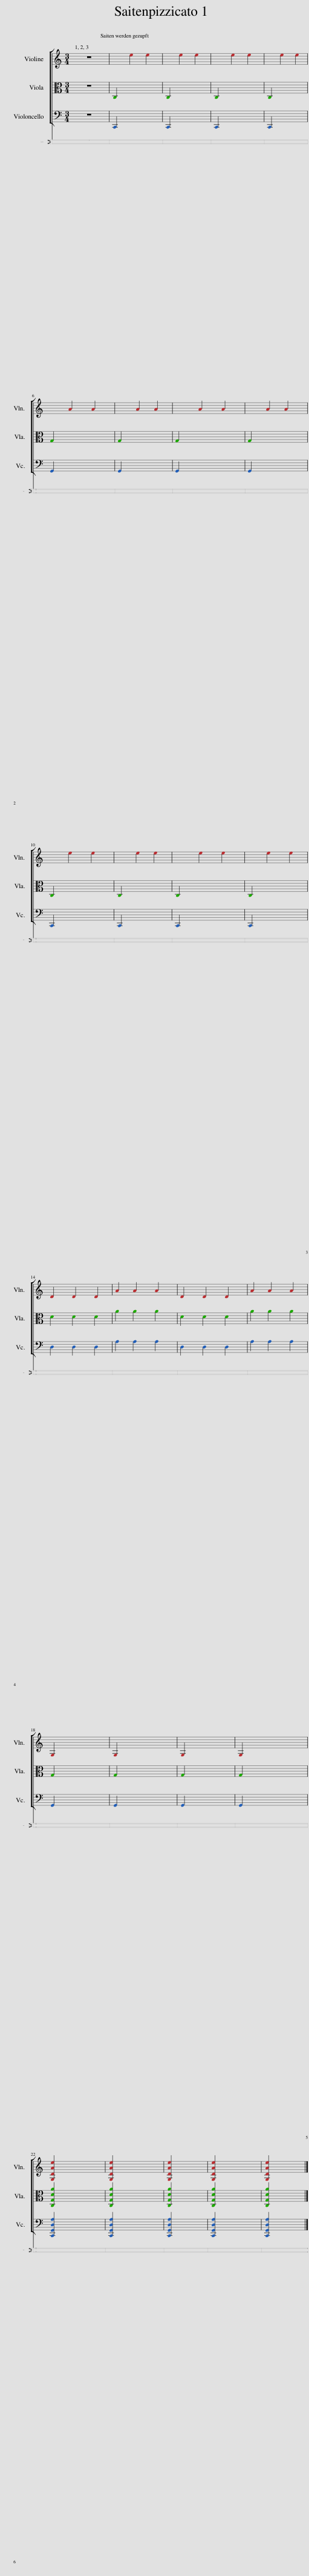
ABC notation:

X:1
%%score [ 1 2 3 ] { 4 | 5 }
L:1/8
Q:1/4=64
M:3/4
I:linebreak $
K:C
V:1 treble
V:2 alto
V:3 bass
V:4 treble
V:5 bass
V:1
 z6 | x2 e2 e2 | x2 e2 e2 | x2 e2 e2 | x2 e2 e2 |$ %5
 x2 A2 A2 | x2 A2 A2 | x2 A2 A2 | x2 A2 A2 |$ x2 e2 e2 | %10
 x2 e2 e2 | x2 e2 e2 | x2 e2 e2 |$ D2 D2 D2 | A2 A2 A2 | %15
 D2 D2 D2 | A2 A2 A2 |$ G,2 x2 x2 | G,2 x2 x2 | G,2 x2 x2 | %20
 G,2 x2 x2 |$ [G,DAe]2 x2 x2 | [G,DAe]2 x2 x2 | [G,DAe]2 x2 x2 | [G,DAe]2 x2 x2 | %25
 [G,DAe]2 x2 x2 |] %26
V:2
 z6 | C,2 x2 x2 | C,2 x2 x2 | C,2 x2 x2 | C,2 x2 x2 |$ %5
 G,2 x2 x2 | G,2 x2 x2 | G,2 x2 x2 | G,2 x2 x2 |$ C,2 x2 x2 | %10
 C,2 x2 x2 | C,2 x2 x2 | C,2 x2 x2 |$ D2 D2 D2 | A2 A2 A2 | %15
 D2 D2 D2 | A2 A2 A2 |$ G,2 x2 x2 | G,2 x2 x2 | G,2 x2 x2 | %20
 G,2 x2 x2 |$ [C,G,DA]2 x2 x2 | [C,G,DA]2 x2 x2 | [C,G,DA]2 x2 x2 | [C,G,DA]2 x2 x2 | %25
 [C,G,DA]2 x2 x2 |] %26
V:3
 z6 | C,,2 x2 x2 | C,,2 x2 x2 | C,,2 x2 x2 | C,,2 x2 x2 |$ %5
 G,,2 x2 x2 | G,,2 x2 x2 | G,,2 x2 x2 | G,,2 x2 x2 |$ C,,2 x2 x2 | %10
 C,,2 x2 x2 | C,,2 x2 x2 | C,,2 x2 x2 |$ D,2 D,2 D,2 | A,2 A,2 A,2 | %15
 D,2 D,2 D,2 | A,2 A,2 A,2 |$ G,,2 x2 x2 | G,,2 x2 x2 | G,,2 x2 x2 | %20
 G,,2 x2 x2 |$ [C,,G,,D,A,]2 x2 x2 | [C,,G,,D,A,]2 x2 x2 | [C,,G,,D,A,]2 x2 x2 | [C,,G,,D,A,]2 x2 x2 | %25
 [C,,G,,D,A,]2 x2 x2 |] %26
V:4
 z6 | x6 | x2 xx x2 | x6 | x2 xx x2 |$ %5
 x6 | x6 | x6 | x6 |$ x6 | %10
 x4 x2 | x6 | x2 x x x2 |$ x6 | x6 | %15
 x6 | x6 |$ x6 | x2 x3 x | x4 x2 | %20
 x2 x x- x2 |$ x6 | x6 | x4 x2 | x2 xx xx | %25
 x6 |] %26
V:5
 x2 x2 x2 | x-x- x-x xx | x2- x3 x | x-x- x-x- xx | x2- x2 x2 |$ %5
 x2- x-x- x-x- | x2 x2 x2 | x-x- x-x- xx | x2- x2- xx |$ x2- x-x- xx | %10
 x2 x2 x2 | x-x- x-x-xx- | x2- x2 x2 |$ x-x- x-x x2 | x2- x-x- xx | %15
 x-x- x-x- xx | x2 xx x2 |$ x2- x2- xx | x2- x-x- x2- | x2 x2 x2 | %20
 x-x- x2- xx |$ x-x- x-x- x-x | xx xx xx | x2 x2 x2 | x2 x2 x2 | %25
 x6 |] %26
